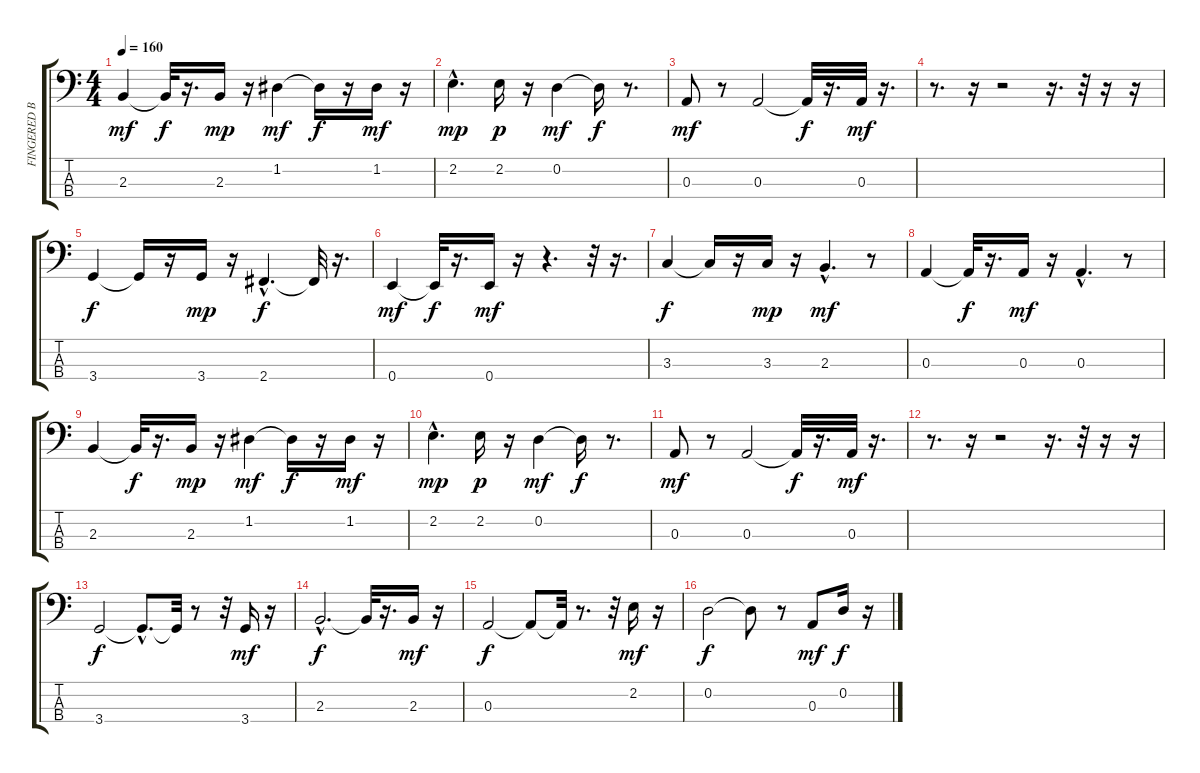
\track ("FINGERED BASS" "FINGERED B") {instrument electricbassfinger}
\staff {score tabs}
\tuning (G2 D2 A1 E1) {hide}
\ts (4 4)
\tempo 160
\clef f4
\ks c
2.3.4{dy mf} 2.3{t}.32{dy f} r.16{d} 2.3.16{dy mp} r.16 1.2.4{dy mf} 1.2{t}.16{dy f} r.16 1.2.16{dy mf} r.16 |
2.2{hac}.4{d dy mp} 2.2.16{dy p} r.16 0.2.4{dy mf} 0.2{t}.16{dy f} r.8{d} |
0.3.8{dy mf} r.8 0.3.2 0.3{t}.32{dy f} r.16{d} 0.3.32{dy mf} r.16{d} |
r.8{d} r.16 r.2 r.16{d} r.32 r.16 r.16 |
3.4.4{dy f} 3.4{t}.16 r.16 3.4.16{dy mp} r.16 2.4{hac}.4{d dy f} 2.4{t}.32 r.16{d} |
0.4.4{dy mf} 0.4{t}.32{dy f} r.16{d} 0.4.16{dy mf} r.16 r.4{d} r.32 r.16{d} |
3.3.4{dy f} 3.3{t}.16 r.16 3.3.16{dy mp} r.16 2.3{hac}.4{d dy mf} r.8 |
0.3.4 0.3{t}.32{dy f} r.16{d} 0.3.16{dy mf} r.16 0.3{hac}.4{d} r.8 |
2.3.4 2.3{t}.32{dy f} r.16{d} 2.3.16{dy mp} r.16 1.2.4{dy mf} 1.2{t}.16{dy f} r.16 1.2.16{dy mf} r.16 |
2.2{hac}.4{d dy mp} 2.2.16{dy p} r.16 0.2.4{dy mf} 0.2{t}.16{dy f} r.8{d} |
0.3.8{dy mf} r.8 0.3.2 0.3{t}.32{dy f} r.16{d} 0.3.32{dy mf} r.16{d} |
r.8{d} r.16 r.2 r.16{d} r.32 r.16 r.16 |
3.4.2{dy f} 3.4{hac t}.8{d} 3.4{t}.32 r.8 r.32 3.4.16{dy mf} r.16 |
2.3{hac}.2{d dy f} 2.3{t}.32 r.16{d} 2.3.16{dy mf} r.16 |
0.3.2{dy f} 0.3{t}.8 0.3{t}.32 r.8{d} r.32 2.2.16{dy mf} r.16 |
0.2.2{dy f} 0.2{t}.8 r.8 0.3.8{dy mf} 0.2.16{dy f} r.16
